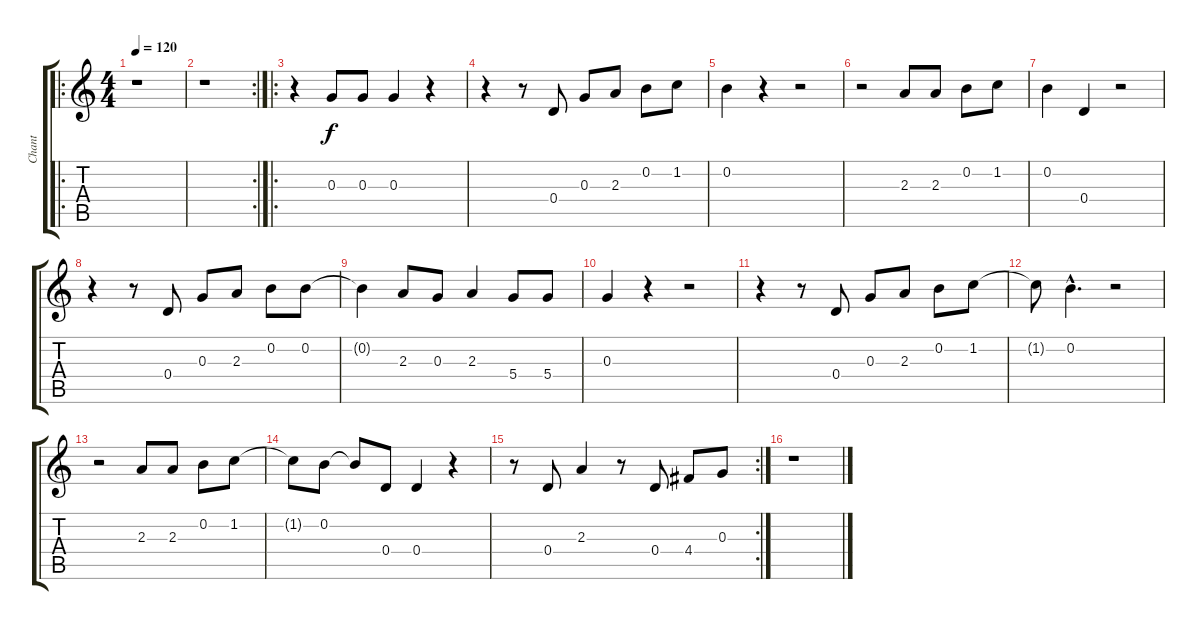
\track ("Chant" "Chant") {instrument acousticguitarsteel}
\staff {score tabs}
\tuning (E4 B3 G3 D3 A2 E2) {hide}
\ro
\ts (4 4)
\tempo 120
\clef g2
\ks c
r.1{dy f instrument acousticguitarsteel} |
\rc 2
r.1 |
\ro
r.4 0.3.8 0.3.8 0.3.4 r.4 |
r.4 r.8 0.4.8 0.3.8 2.3.8 0.2.8 1.2.8 |
0.2.4 r.4 r.2 |
r.2 2.3.8 2.3.8 0.2.8 1.2.8 |
0.2.4 0.4.4 r.2 |
r.4 r.8 0.4.8 0.3.8 2.3.8 0.2.8 0.2.8 |
0.2{t}.4 2.3.8 0.3.8 2.3.4 5.4.8 5.4.8 |
0.3.4 r.4 r.2 |
r.4 r.8 0.4.8 0.3.8 2.3.8 0.2.8 1.2.8 |
1.2{t}.8 0.2{hac}.4{d} r.2 |
r.2 2.3.8 2.3.8 0.2.8 1.2.8 |
1.2{t}.8 0.2.8 0.2{t}.8 0.4.8 0.4.4 r.4 |
\rc 2
r.8 0.4.8 2.3.4 r.8 0.4.8 4.4.8 0.3.8 |
r.1
